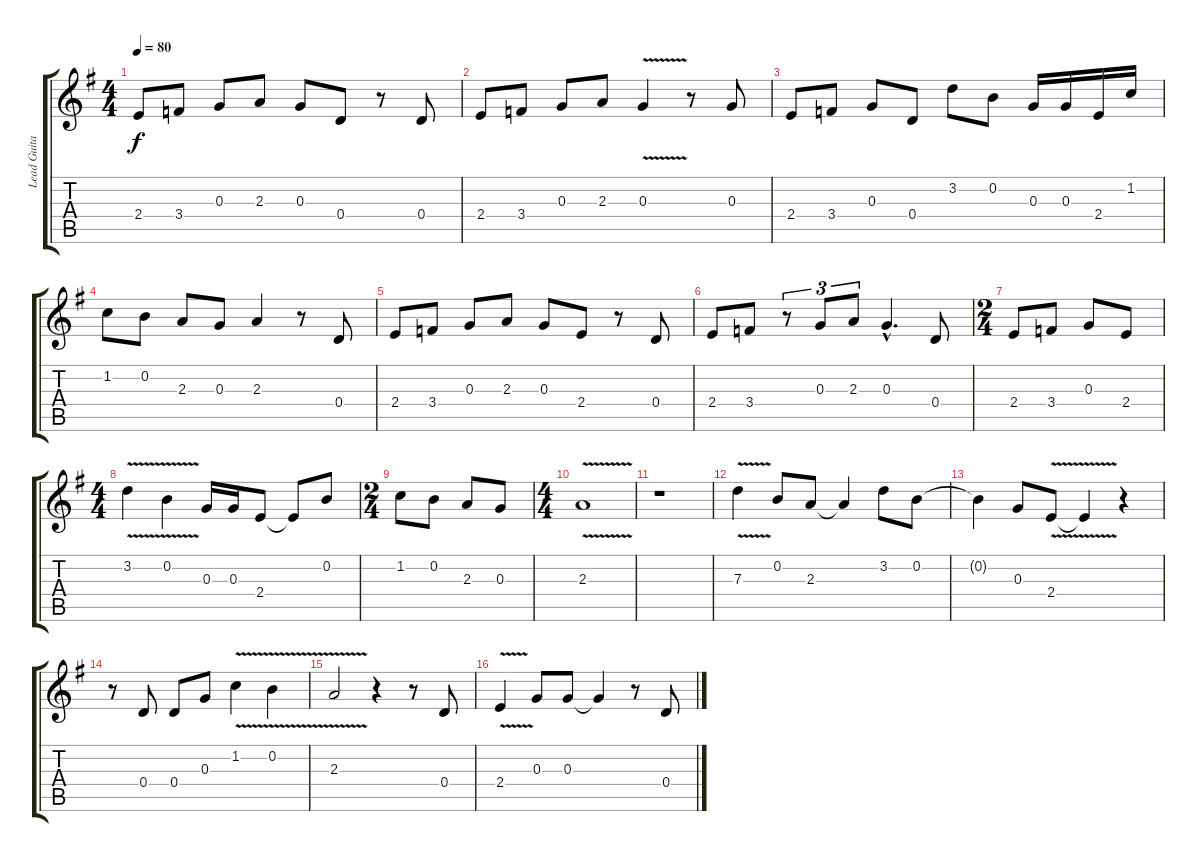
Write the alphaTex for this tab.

\track ("Lead Guitar" "Lead Guita") {instrument distortionguitar}
\staff {score tabs}
\tuning (E4 B3 G3 D3 A2 E2) {hide}
\ts (4 4)
\tempo 80
\clef g2
\ks g
2.4.8{dy f instrument distortionguitar} 3.4.8 0.3.8 2.3.8 0.3.8 0.4.8 r.8 0.4.8 |
2.4.8 3.4.8 0.3.8 2.3.8 0.3{v}.4 r.8 0.3.8 |
2.4.8 3.4.8 0.3.8 0.4.8 3.2.8 0.2.8 0.3.16 0.3.16 2.4.16 1.2.16 |
1.2.8 0.2.8 2.3.8 0.3.8 2.3.4 r.8 0.4.8 |
2.4.8 3.4.8 0.3.8 2.3.8 0.3.8 2.4.8 r.8 0.4.8 |
2.4.8 3.4.8 r.8{tu (3 2)} 0.3.8{tu (3 2)} 2.3.8{tu (3 2)} 0.3{hac}.4{d} 0.4.8 |
\ts (2 4)
2.4.8 3.4.8 0.3.8 2.4.8 |
\ts (4 4)
3.2{v}.4 0.2{v}.4 0.3.16 0.3.16 2.4.8 2.4{t}.8 0.2.8 |
\ts (2 4)
1.2.8 0.2.8 2.3.8 0.3.8 |
\ts (4 4)
2.3{v}.1 |
r.1 |
7.3{v}.4 0.2.8 2.3.8 2.3{t}.4 3.2.8 0.2.8 |
0.2{t}.4 0.3.8 2.4{v}.8 2.4{t}.4 r.4 |
r.8 0.4.8 0.4.8 0.3.8 1.2{v}.4 0.2{v}.4 |
2.3{v}.2 r.4 r.8 0.4.8 |
2.4{v}.4 0.3.8 0.3.8 0.3{t}.4 r.8 0.4.8
